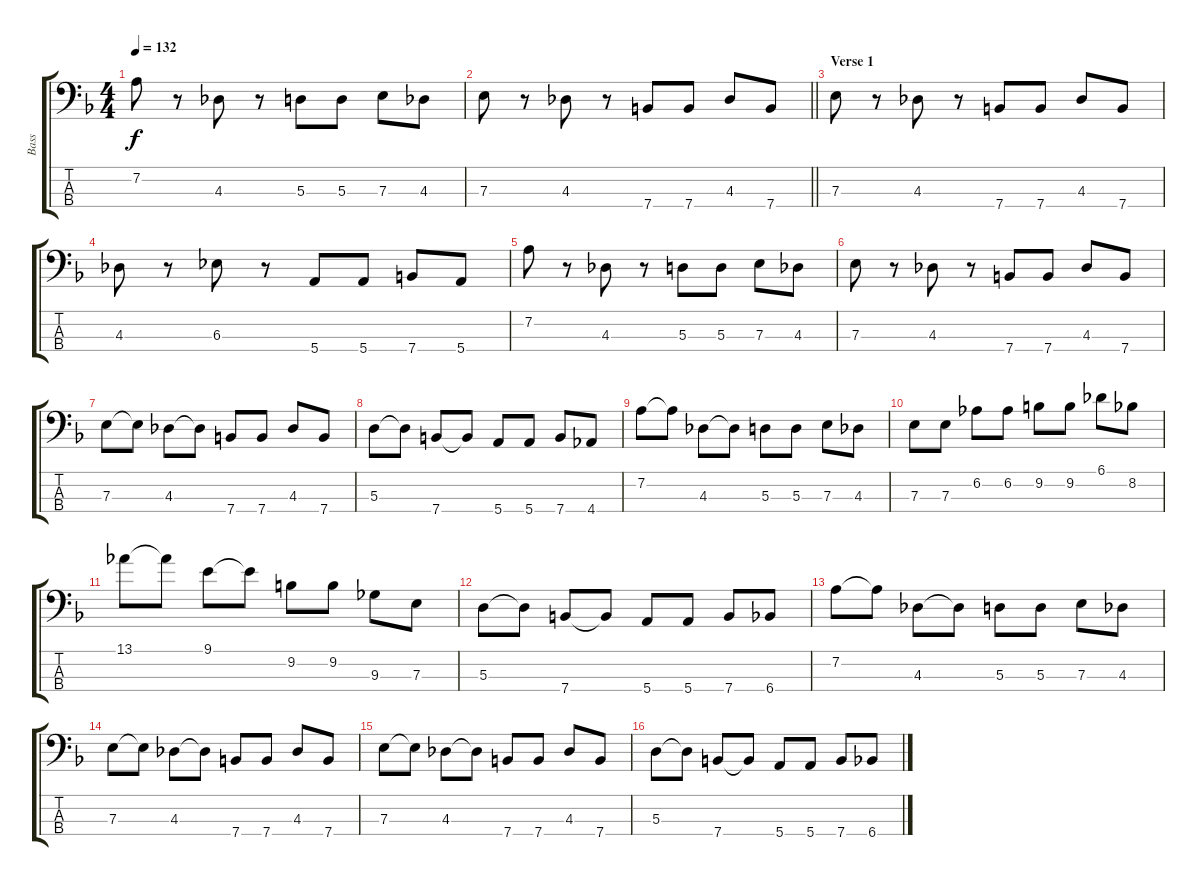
\track ("Bass" "Bass") {instrument electricbassfinger}
\staff {score tabs}
\tuning (G2 D2 A1 E1) {hide}
\ts (4 4)
\tempo 132
\clef f4
\ks f
7.2.8{dy f} r.8 4.3.8 r.8 5.3.8 5.3.8 7.3.8 4.3.8 |
\barLineRight lightlight
7.3.8 r.8 4.3.8 r.8 7.4.8 7.4.8 4.3.8 7.4.8 |
\section ("" "Verse 1")
7.3.8 r.8 4.3.8 r.8 7.4.8 7.4.8 4.3.8 7.4.8 |
4.3.8 r.8 6.3.8 r.8 5.4.8 5.4.8 7.4.8 5.4.8 |
7.2.8 r.8 4.3.8 r.8 5.3.8 5.3.8 7.3.8 4.3.8 |
7.3.8 r.8 4.3.8 r.8 7.4.8 7.4.8 4.3.8 7.4.8 |
7.3.8 7.3{t}.8 4.3.8 4.3{t}.8 7.4.8 7.4.8 4.3.8 7.4.8 |
5.3.8 5.3{t}.8 7.4.8 7.4{t}.8 5.4.8 5.4.8 7.4.8 4.4.8 |
7.2.8 7.2{t}.8 4.3.8 4.3{t}.8 5.3.8 5.3.8 7.3.8 4.3.8 |
7.3.8 7.3.8 6.2.8 6.2.8 9.2.8 9.2.8 6.1.8 8.2.8 |
13.1.8 13.1{t}.8 9.1.8 9.1{t}.8 9.2.8 9.2.8 9.3.8 7.3.8 |
5.3.8 5.3{t}.8 7.4.8 7.4{t}.8 5.4.8 5.4.8 7.4.8 6.4.8 |
7.2.8 7.2{t}.8 4.3.8 4.3{t}.8 5.3.8 5.3.8 7.3.8 4.3.8 |
7.3.8 7.3{t}.8 4.3.8 4.3{t}.8 7.4.8 7.4.8 4.3.8 7.4.8 |
7.3.8 7.3{t}.8 4.3.8 4.3{t}.8 7.4.8 7.4.8 4.3.8 7.4.8 |
5.3.8 5.3{t}.8 7.4.8 7.4{t}.8 5.4.8 5.4.8 7.4.8 6.4.8
